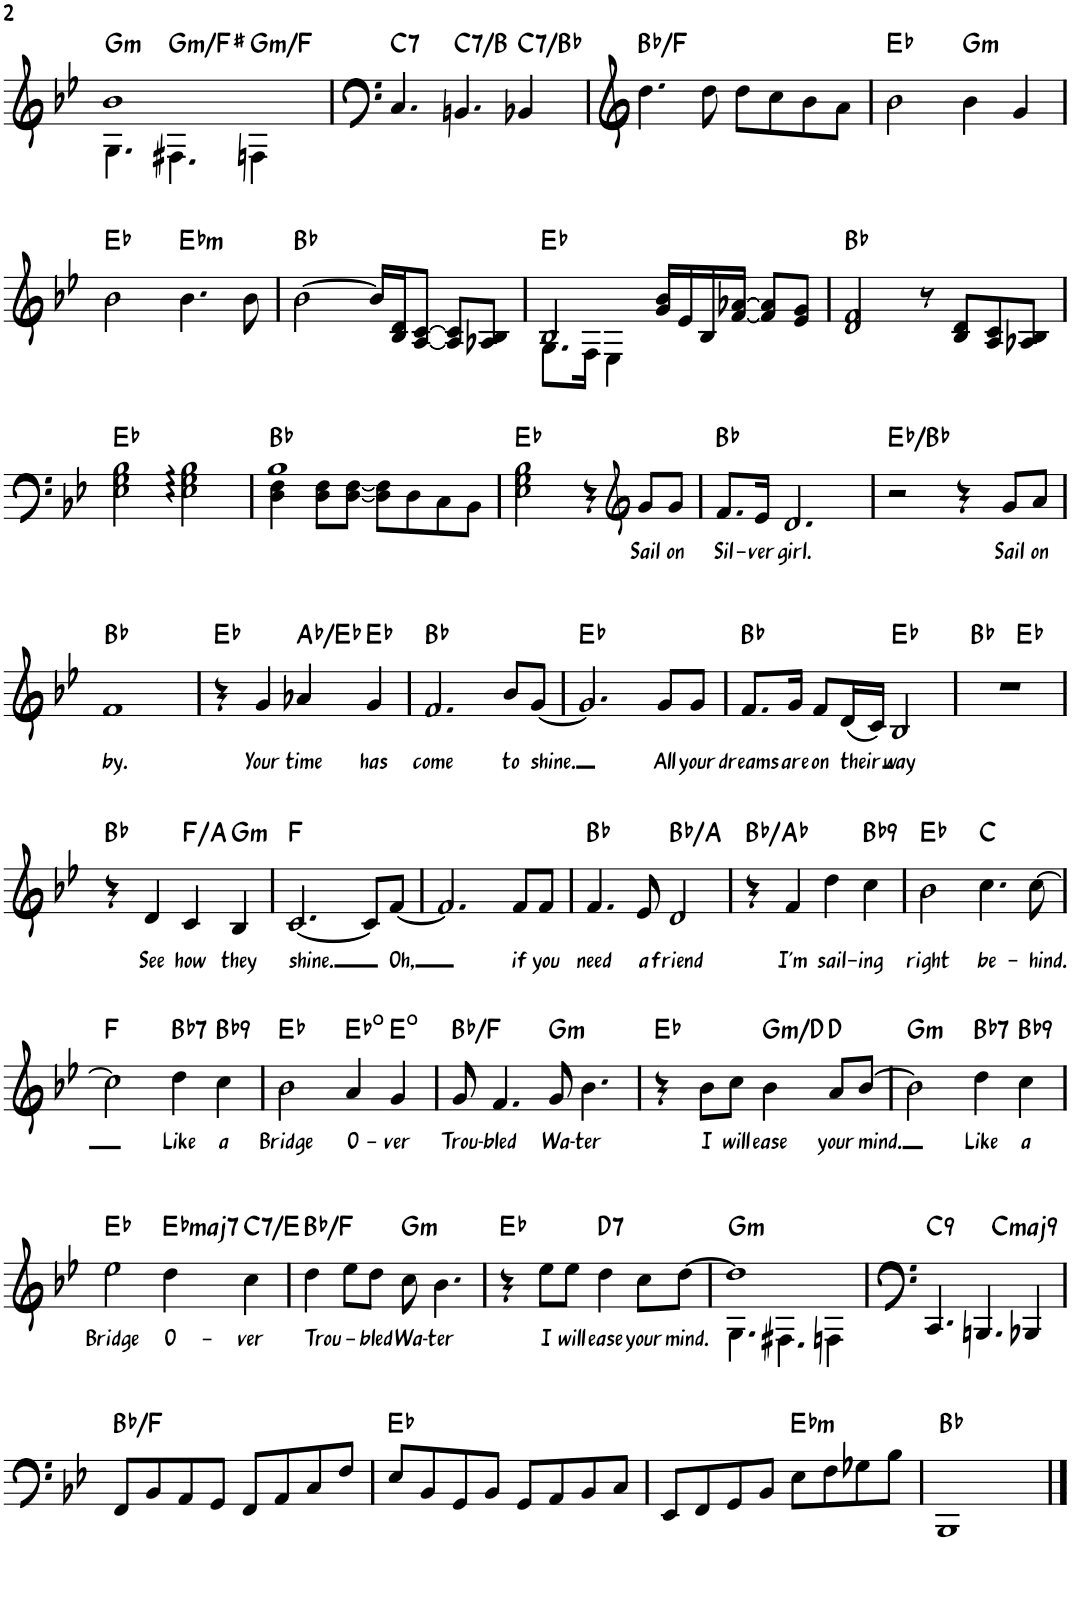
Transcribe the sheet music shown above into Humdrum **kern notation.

**kern	**text	**harte
*part1	*part1	*part1
*staff1	*staff1	*
*I"Piano	*	*
*I'Pno.	*	*
!!LO:PB:g=z
*clefG2	*	*
*k[b-e-]	*	*
*M4/4	*	*
=39	=39	=39
*^	*	*
!	!	!	!LO:H:kt=m
1b-	4.G\	.	G:min
!	!	!	!LO:H:kt=m
.	4.F#X\	.	G:min/7
!	!	!	!LO:H:kt=m
.	4Fn\	.	G:min/b7
=40	=40	=40	=40
!	!	!	!LO:H:kt=7
*v	*v	*	*
4.C/	.	C:7
4.BBn/	.	.
4BB-X/	.	.
=41	=41	=41
4.dd\	.	Bb:maj/5
8dd\	.	.
8dd\L	.	.
8cc\	.	.
8b-\	.	.
8a\J	.	.
=42	=42	=42
2b-\	.	Eb:maj
!	!	!LO:H:kt=m
4b-\	.	G:min
4g/	.	.
!!LO:LB:g=z
=43	=43	=43
2b-\	.	Eb:maj
!	!	!LO:H:kt=m
4.b-\	.	Eb:min
8b-\	.	.
=44	=44	=44
[2b-\	.	Bb:maj
16b-/LL]	.	.
16B-/ 16d/J	.	.
[8A/ [8c/J	.	.
8A/] 8c/]L	.	.
8A-X/ 8B-/J	.	.
=45	=45	=45
*^	*	*
2B-/	8.G\L	.	Eb:maj
.	16F\Jk	.	.
.	4E-\	.	.
16g/ 16b-/LL	2ryy	.	.
16e-/	.	.	.
16B-/	.	.	.
[16f/ [16a-X/JJ	.	.	.
8f/] 8a-/]L	.	.	.
8e-/ 8g/J	.	.	.
*v	*v	*	*
=46	=46	=46
2d/ 2f/	.	Bb:maj
8r	.	.
8B-/ 8d/L	.	.
8A/ 8c/	.	.
8A-X/ 8B-/J	.	.
!!LO:LB:g=z
=47	=47	=47
2E-\ 2G\ 2B-\	.	Eb:maj
2E-\ 2G\ 2B-\	.	.
=48	=48	=48
*^	*	*
1B-	4D\ 4F\	.	Bb:maj
.	8D\ 8F\L	.	.
.	[8D\ [8F\J	.	.
.	8D\] 8F\]L	.	.
.	8D\	.	.
.	8C\	.	.
.	8BB-\J	.	.
*v	*v	*	*
=49	=49	=49
2E-\ 2G\ 2B-\	.	Eb:maj
4r	.	.
*clefG2	*	*
!	!LO:LY:b	!
8g/L	Sail	.
!	!LO:LY:b	!
8g/J	on	.
=50	=50	=50
!	!LO:LY:b	!
8.f/L	Sil-	Bb:maj
!	!LO:LY:b	!
16e-/Jk	-ver	.
!	!LO:LY:b	!
2.d/	girl.	.
=51	=51	=51
2r	.	Eb:maj/5
4r	.	.
!	!LO:LY:b	!
8g/L	Sail	.
!	!LO:LY:b	!
8a/J	on	.
!!LO:LB:g=z
=52	=52	=52
!	!LO:LY:b	!
1f	by.	Bb:maj
=53	=53	=53
4r	.	Eb:maj
!	!LO:LY:b	!
4g/	Your	.
!	!LO:LY:b	!
4a-X/	time	Ab:maj/5
!	!LO:LY:b	!
4g/	has	Eb:maj
=54	=54	=54
!	!LO:LY:b	!
2.f/	come	Bb:maj
!	!LO:LY:b	!
8b-/L	to	.
!	!LO:LY:b	!
[8g/J	shine.	.
=55	=55	=55
2.g/]	.	Eb:maj
!	!LO:LY:b	!
8g/L	All	.
!	!LO:LY:b	!
8g/J	your	.
=56	=56	=56
!	!LO:LY:b	!
8.f/L	dreams	Bb:maj
!	!LO:LY:b	!
16g/Jk	are	.
!	!LO:LY:b	!
8f/L	on	.
!	!LO:LY:b	!
(16d/L	their	.
16c/JJ)	.	.
!	!LO:LY:b	!
2B-/	way	Eb:maj
=57	=57	=57
*^	*	*
1r	2ryy	.	Bb:maj
.	2ryy	.	Eb:maj
*v	*v	*	*
!!LO:LB:g=z
=58	=58	=58
4r	.	Bb:maj
!	!LO:LY:b	!
4d/	See	.
!	!LO:LY:b	!
4c/	how	F:maj/3
!	!LO:LY:b	!LO:H:kt=m
4B-/	they	G:min
=59	=59	=59
!	!LO:LY:b	!
[2.c/	shine.	F:maj
8c/L]	.	.
!	!LO:LY:b	!
[8f/J	Oh,	.
=60	=60	=60
2.f/]	.	.
!	!LO:LY:b	!
8f/L	if	.
!	!LO:LY:b	!
8f/J	you	.
=61	=61	=61
!	!LO:LY:b	!
4.f/	need	Bb:maj
!	!LO:LY:b	!
8e-/	a	.
!	!LO:LY:b	!
2d/	friend	Bb:maj/7
=62	=62	=62
4r	.	Bb:maj/b7
!	!LO:LY:b	!
4f/	I'm	.
!	!LO:LY:b	!
4dd\	sail-	.
!	!LO:LY:b	!LO:H:kt=9
4cc\	-ing	Bb:9
=63	=63	=63
!	!LO:LY:b	!
2b-\	right	Eb:maj
!	!LO:LY:b	!
4.cc\	be-	C:maj
!	!LO:LY:b	!
[8cc\	-hind.	.
!!LO:LB:g=z
=64	=64	=64
2cc\]	.	F:maj
!	!LO:LY:b	!LO:H:kt=7
4dd\	Like	Bb:7
!	!LO:LY:b	!LO:H:kt=9
4cc\	a	Bb:9
=65	=65	=65
!	!LO:LY:b	!
2b-\	Bridge	Eb:maj
!	!LO:LY:b	!
4a/	O-	Eb:dim
!	!LO:LY:b	!
4g/	-ver	E:dim
=66	=66	=66
!	!LO:LY:b	!
8g/	Trou-	Bb:maj/5
!	!LO:LY:b	!
4.f/	-bled	.
!	!LO:LY:b	!LO:H:kt=m
8g/	Wa-	G:min
!	!LO:LY:b	!
4.b-\	-ter	.
=67	=67	=67
4r	.	Eb:maj
!	!LO:LY:b	!
8b-\L	I	.
!	!LO:LY:b	!
8cc\J	will	.
!	!LO:LY:b	!LO:H:kt=m
4b-\	ease	G:min/5
!	!LO:LY:b	!
8a/L	your	D:maj
!	!LO:LY:b	!
[8b-/J	mind.	.
=68	=68	=68
!	!	!LO:H:kt=m
2b-\]	.	G:min
!	!LO:LY:b	!LO:H:kt=7
4dd\	Like	Bb:7
!	!LO:LY:b	!LO:H:kt=9
4cc\	a	Bb:9
!!LO:LB:g=z
=69	=69	=69
!	!LO:LY:b	!
2ee-\	Bridge	Eb:maj
!	!LO:LY:b	!LO:H:kt=maj7
4dd\	O-	Eb:maj7
!	!LO:LY:b	!LO:H:kt=7
4cc\	-ver	C:7/3
=70	=70	=70
!	!LO:LY:b	!
4dd\	Trou-	Bb:maj/5
8ee-\L	.	.
!	!LO:LY:b	!
8dd\J	-bled	.
!	!LO:LY:b	!LO:H:kt=m
8cc\	Wa-	G:min
!	!LO:LY:b	!
4.b-\	-ter	.
=71	=71	=71
4r	.	Eb:maj
!	!LO:LY:b	!
8ee-\L	I	.
!	!LO:LY:b	!
8ee-\J	will	.
!	!LO:LY:b	!LO:H:kt=7
4dd\	ease	D:7
!	!LO:LY:b	!
8cc\L	your	.
!	!LO:LY:b	!
[>8dd\J	mind.	.
=72	=72	=72
*^	*	*
!	!	!	!LO:H:kt=m
1dd]	4.G\	.	G:min
.	4.F#X\	.	.
.	4Fn\	.	.
=73	=73	=73	=73
!	!	!	!LO:H:kt=9
4.CC/	2ryy	.	C:9
4.BBBn/	.	.	.
!	!	!	!LO:H:kt=maj9
.	2ryy	.	C:maj9
4BBB-X/	.	.	.
*v	*v	*	*
!!LO:LB:g=z
=74	=74	=74
8FF/L	.	Bb:maj/5
8BB-/	.	.
8AA/	.	.
8GG/J	.	.
8FF/L	.	.
8AA/	.	.
8C/	.	.
8F/J	.	.
=75	=75	=75
8E-/L	.	Eb:maj
8BB-/	.	.
8GG/	.	.
8BB-/J	.	.
8GG/L	.	.
8AA/	.	.
8BB-/	.	.
8C/J	.	.
=76	=76	=76
8EE-/L	.	.
8FF/	.	.
8GG/	.	.
8BB-/J	.	.
!	!	!LO:H:kt=m
8E-\L	.	Eb:min
8F\	.	.
8G-X\	.	.
8B-\J	.	.
=77	=77	=77
1BBB-	.	Bb:maj
==	==	==
*-	*-	*-
